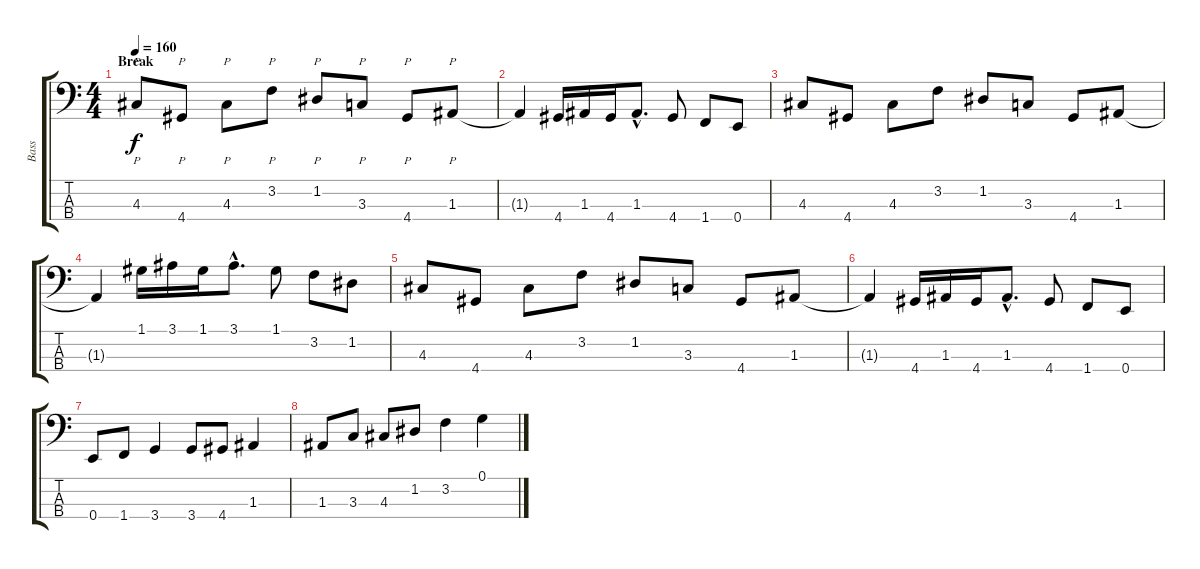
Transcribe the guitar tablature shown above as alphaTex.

\track ("Bass" "Bass") {instrument electricbassfinger}
\staff {score tabs}
\tuning (G2 D2 A1 E1) {hide}
\ts (4 4)
\section ("" "Break")
\tempo 160
\clef f4
\ks c
4.3.8{p dy f} 4.4.8{p} 4.3.8{p} 3.2.8{p} 1.2.8{p} 3.3.8{p} 4.4.8{p} 1.3.8{p} |
1.3{t}.4 4.4.16 1.3.16 4.4.16 1.3{hac}.8{d} 4.4.8 1.4.8 0.4.8 |
4.3.8 4.4.8 4.3.8 3.2.8 1.2.8 3.3.8 4.4.8 1.3.8 |
1.3{t}.4 1.1.16 3.1.16 1.1.16 3.1{hac}.8{d} 1.1.8 3.2.8 1.2.8 |
4.3.8 4.4.8 4.3.8 3.2.8 1.2.8 3.3.8 4.4.8 1.3.8 |
1.3{t}.4 4.4.16 1.3.16 4.4.16 1.3{hac}.8{d} 4.4.8 1.4.8 0.4.8 |
0.4.8 1.4.8 3.4.4 3.4.8 4.4.8 1.3.4 |
1.3.8 3.3.8 4.3.8 1.2.8 3.2.4 0.1.4
